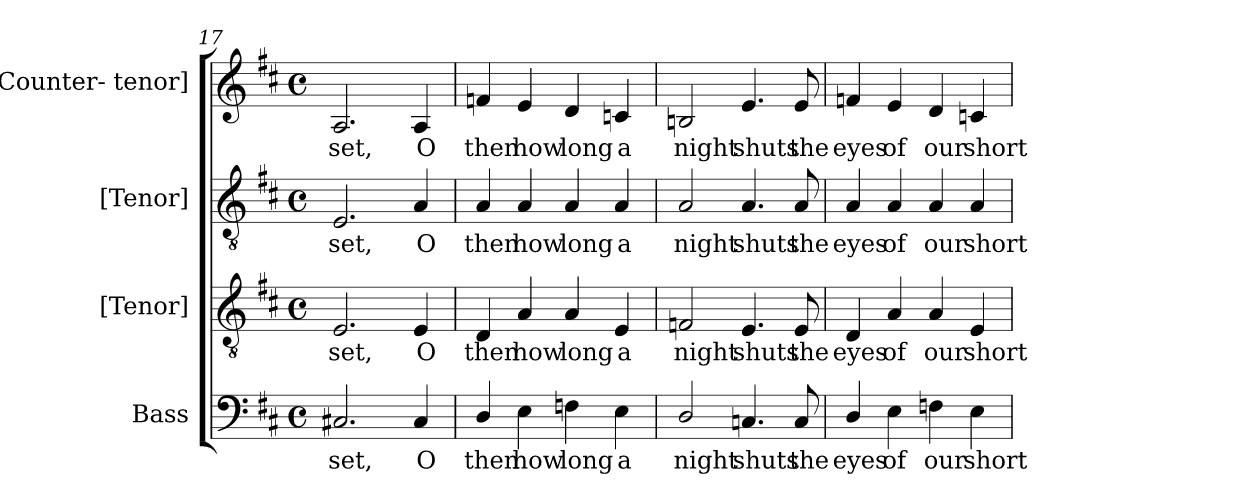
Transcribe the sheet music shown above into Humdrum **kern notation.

**kern	**text	**kern	**text	**kern	**text	**kern	**text
*part4	*part4	*part3	*part3	*part2	*part2	*part1	*part1
*staff4	*staff4	*staff3	*staff3	*staff2	*staff2	*staff1	*staff1
*I"Bass	*	*I"[Tenor]	*	*I"[Tenor]	*	*I"[Counter- tenor]	*
*I'B.	*	*I'T.	*	*I'T.	*	*	*
*clefF4	*	*clefGv2	*	*clefGv2	*	*clefG2	*
*	*	*ITrd7c12	*	*ITrd7c12	*	*	*
*k[f#c#]	*	*k[f#c#]	*	*k[f#c#]	*	*k[f#c#]	*
*D:	*	*D:	*	*D:	*	*D:	*
*M4/4	*	*M4/4	*	*M4/4	*	*M4/4	*
*met(c)	*	*met(c)	*	*met(c)	*	*met(c)	*
=17	=17	=17	=17	=17	=17	=17	=17
!	!LO:LY:b:color=#000000	!	!	!	!	!	!
!	!	!	!LO:LY:b:color=#000000	!	!	!	!
!	!	!	!	!	!LO:LY:b:color=#000000	!	!
!	!	!	!	!	!	!	!LO:LY:b:color=#000000
2.C#Xi/	set,	2.EEi/	set,	2.EEi/	set,	2.Ai/	set,
!	!LO:LY:b:color=#000000	!	!	!	!	!	!
!	!	!	!LO:LY:b:color=#000000	!	!	!	!
!	!	!	!	!	!LO:LY:b:color=#000000	!	!
!	!	!	!	!	!	!	!LO:LY:b:color=#000000
4C#i/	O	4EEi/	O	4AAi/	O	4Ai/	O
=18	=18	=18	=18	=18	=18	=18	=18
!	!LO:LY:b:color=#000000	!	!	!	!	!	!
!	!	!	!LO:LY:b:color=#000000	!	!	!	!
!	!	!	!	!	!LO:LY:b:color=#000000	!	!
!	!	!	!	!	!	!	!LO:LY:b:color=#000000
4Di/	then	4DDi/	then	4AAi/	then	4fni/	then
!	!LO:LY:b:color=#000000	!	!	!	!	!	!
!	!	!	!LO:LY:b:color=#000000	!	!	!	!
!	!	!	!	!	!LO:LY:b:color=#000000	!	!
!	!	!	!	!	!	!	!LO:LY:b:color=#000000
4Ei\	how	4AAi/	how	4AAi/	how	4ei/	how
!	!LO:LY:b:color=#000000	!	!	!	!	!	!
!	!	!	!LO:LY:b:color=#000000	!	!	!	!
!	!	!	!	!	!LO:LY:b:color=#000000	!	!
!	!	!	!	!	!	!	!LO:LY:b:color=#000000
4Fni\	long	4AAi/	long	4AAi/	long	4di/	long
!	!LO:LY:b:color=#000000	!	!	!	!	!	!
!	!	!	!LO:LY:b:color=#000000	!	!	!	!
!	!	!	!	!	!LO:LY:b:color=#000000	!	!
!	!	!	!	!	!	!	!LO:LY:b:color=#000000
4Ei\	a	4EEi/	a	4AAi/	a	4cni/	a
!!LO:LB:g=z
=19	=19	=19	=19	=19	=19	=19	=19
!	!LO:LY:b:color=#000000	!	!	!	!	!	!
!	!	!	!LO:LY:b:color=#000000	!	!	!	!
!	!	!	!	!	!LO:LY:b:color=#000000	!	!
!	!	!	!	!	!	!	!LO:LY:b:color=#000000
2Di/	night	2FFni/	night	2AAi/	night	2Bni/	night
!	!LO:LY:b:color=#000000	!	!	!	!	!	!
!	!	!	!LO:LY:b:color=#000000	!	!	!	!
!	!	!	!	!	!LO:LY:b:color=#000000	!	!
!	!	!	!	!	!	!	!LO:LY:b:color=#000000
4.Cni/	shuts	4.EEi/	shuts	4.AAi/	shuts	4.ei/	shuts
!	!LO:LY:b:color=#000000	!	!	!	!	!	!
!	!	!	!LO:LY:b:color=#000000	!	!	!	!
!	!	!	!	!	!LO:LY:b:color=#000000	!	!
!	!	!	!	!	!	!	!LO:LY:b:color=#000000
8Ci/	the	8EEi/	the	8AAi/	the	8ei/	the
=20	=20	=20	=20	=20	=20	=20	=20
!	!LO:LY:b:color=#000000	!	!	!	!	!	!
!	!	!	!LO:LY:b:color=#000000	!	!	!	!
!	!	!	!	!	!LO:LY:b:color=#000000	!	!
!	!	!	!	!	!	!	!LO:LY:b:color=#000000
4Di/	eyes	4DDi/	eyes	4AAi/	eyes	4fni/	eyes
!	!LO:LY:b:color=#000000	!	!	!	!	!	!
!	!	!	!LO:LY:b:color=#000000	!	!	!	!
!	!	!	!	!	!LO:LY:b:color=#000000	!	!
!	!	!	!	!	!	!	!LO:LY:b:color=#000000
4Ei\	of	4AAi/	of	4AAi/	of	4ei/	of
!	!LO:LY:b:color=#000000	!	!	!	!	!	!
!	!	!	!LO:LY:b:color=#000000	!	!	!	!
!	!	!	!	!	!LO:LY:b:color=#000000	!	!
!	!	!	!	!	!	!	!LO:LY:b:color=#000000
4Fni\	our	4AAi/	our	4AAi/	our	4di/	our
!	!LO:LY:b:color=#000000	!	!	!	!	!	!
!	!	!	!LO:LY:b:color=#000000	!	!	!	!
!	!	!	!	!	!LO:LY:b:color=#000000	!	!
!	!	!	!	!	!	!	!LO:LY:b:color=#000000
4Ei\	short	4EEi/	short	4AAi/	short	4cni/	short
=	=	=	=	=	=	=	=
*-	*-	*-	*-	*-	*-	*-	*-
